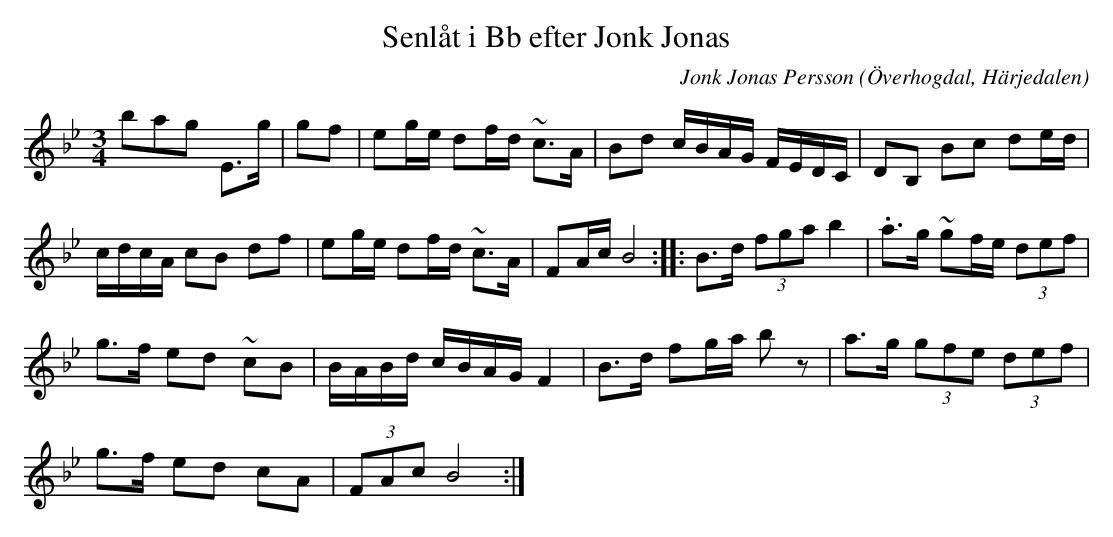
X:1
T:Senlåt i Bb efter Jonk Jonas
O:Överhogdal, Härjedalen
M:3/4
C:Jonk Jonas Persson
K:Bb
bag E>g |gf | eg/2e/2 df/2d/2 ~c>A | Bd c/2B/2A/2G/2 F/2E/2D/2C/2 | DB, Bc de/2d/2 |
 c/2d/2c/2A/2 cB df | eg/2e/2 df/2d/2 ~c>A | FA/2c/2 B4 :: B>d (3fga b2 | .a>g ~gf/2e/2 (3def |
g>f ed ~cB | B/2A/2B/2d/2 c/2B/2A/2G/2 F2 | B>d fg/2a/2 b z | a>g (3gfe (3def |
g>f ed cA | (3FAc B4 :|
